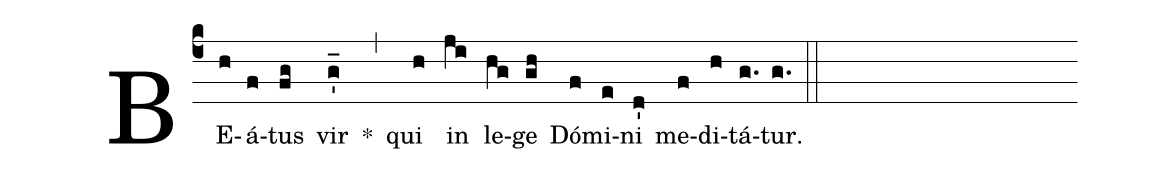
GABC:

%%
(c4)
BE(h)á(f)tus(fg) vir(g'_) *(,)
qui(h) in(ji) le(hg)ge(gh) Dó(f)mi(e)ni(d') me(f)di(h)tá(g.)tur.(g.) (::)
